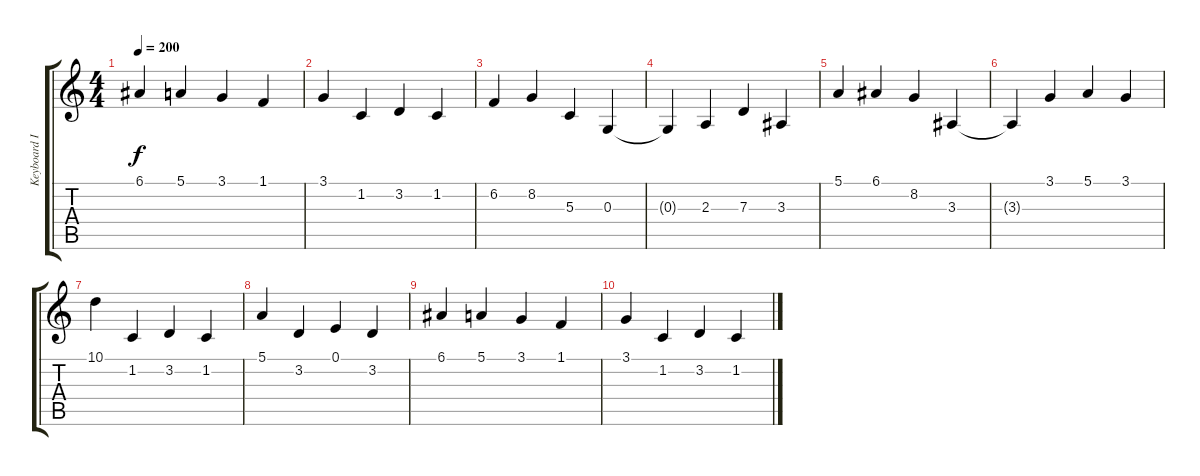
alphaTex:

\track ("Keyboard II" "Keyboard I") {instrument pad2warm}
\staff {score tabs}
\tuning (E4 B3 G3 D3 A2 E2) {hide}
\ts (4 4)
\tempo 200
\clef g2
\ks c
6.1.4{dy f} 5.1.4 3.1.4 1.1.4 |
3.1.4 1.2.4 3.2.4 1.2.4 |
6.2.4 8.2.4 5.3.4 0.3.4 |
0.3{t}.4 2.3.4 7.3.4 3.3.4 |
5.1.4 6.1.4 8.2.4 3.3.4 |
3.3{t}.4 3.1.4 5.1.4 3.1.4 |
10.1.4 1.2.4 3.2.4 1.2.4 |
5.1.4 3.2.4 0.1.4 3.2.4 |
6.1.4 5.1.4 3.1.4 1.1.4 |
3.1.4 1.2.4 3.2.4 1.2.4
